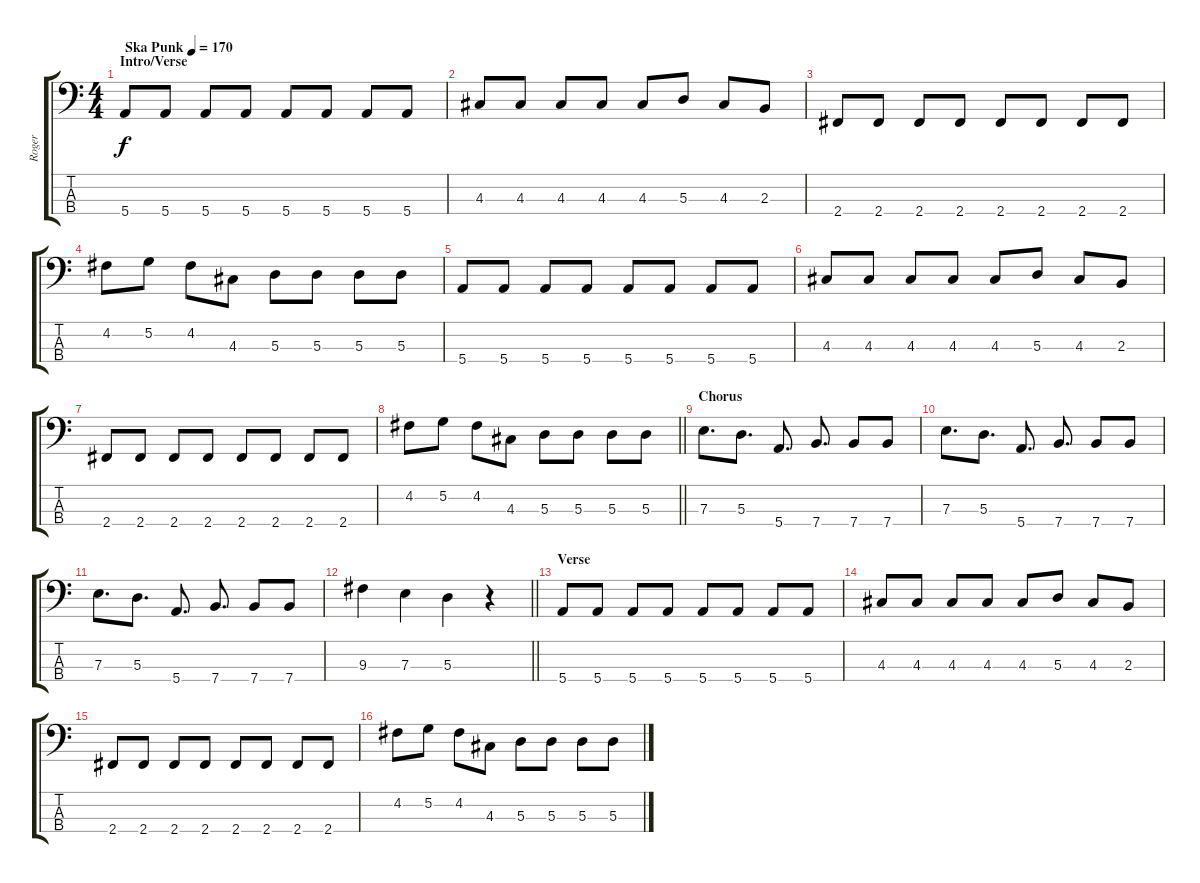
\track ("Roger" "Roger") {instrument electricbasspick}
\staff {score tabs}
\tuning (G2 D2 A1 E1) {hide}
\ts (4 4)
\section ("" "Intro/Verse")
\tempo (170 "Ska Punk")
\clef f4
\ks c
5.4.8{dy f instrument electricbasspick} 5.4.8 5.4.8 5.4.8 5.4.8 5.4.8 5.4.8 5.4.8 |
4.3.8 4.3.8 4.3.8 4.3.8 4.3.8 5.3.8 4.3.8 2.3.8 |
2.4.8 2.4.8 2.4.8 2.4.8 2.4.8 2.4.8 2.4.8 2.4.8 |
4.2.8 5.2.8 4.2.8 4.3.8 5.3.8 5.3.8 5.3.8 5.3.8 |
5.4.8 5.4.8 5.4.8 5.4.8 5.4.8 5.4.8 5.4.8 5.4.8 |
4.3.8 4.3.8 4.3.8 4.3.8 4.3.8 5.3.8 4.3.8 2.3.8 |
2.4.8 2.4.8 2.4.8 2.4.8 2.4.8 2.4.8 2.4.8 2.4.8 |
\barLineRight lightlight
4.2.8 5.2.8 4.2.8 4.3.8 5.3.8 5.3.8 5.3.8 5.3.8 |
\section ("" "Chorus")
7.3.8{d} 5.3.8{d} 5.4.8{d} 7.4.8{d} 7.4.8 7.4.8 |
7.3.8{d} 5.3.8{d} 5.4.8{d} 7.4.8{d} 7.4.8 7.4.8 |
7.3.8{d} 5.3.8{d} 5.4.8{d} 7.4.8{d} 7.4.8 7.4.8 |
\barLineRight lightlight
9.3.4 7.3.4 5.3.4 r.4 |
\section ("" "Verse")
5.4.8 5.4.8 5.4.8 5.4.8 5.4.8 5.4.8 5.4.8 5.4.8 |
4.3.8 4.3.8 4.3.8 4.3.8 4.3.8 5.3.8 4.3.8 2.3.8 |
2.4.8 2.4.8 2.4.8 2.4.8 2.4.8 2.4.8 2.4.8 2.4.8 |
4.2.8 5.2.8 4.2.8 4.3.8 5.3.8 5.3.8 5.3.8 5.3.8
